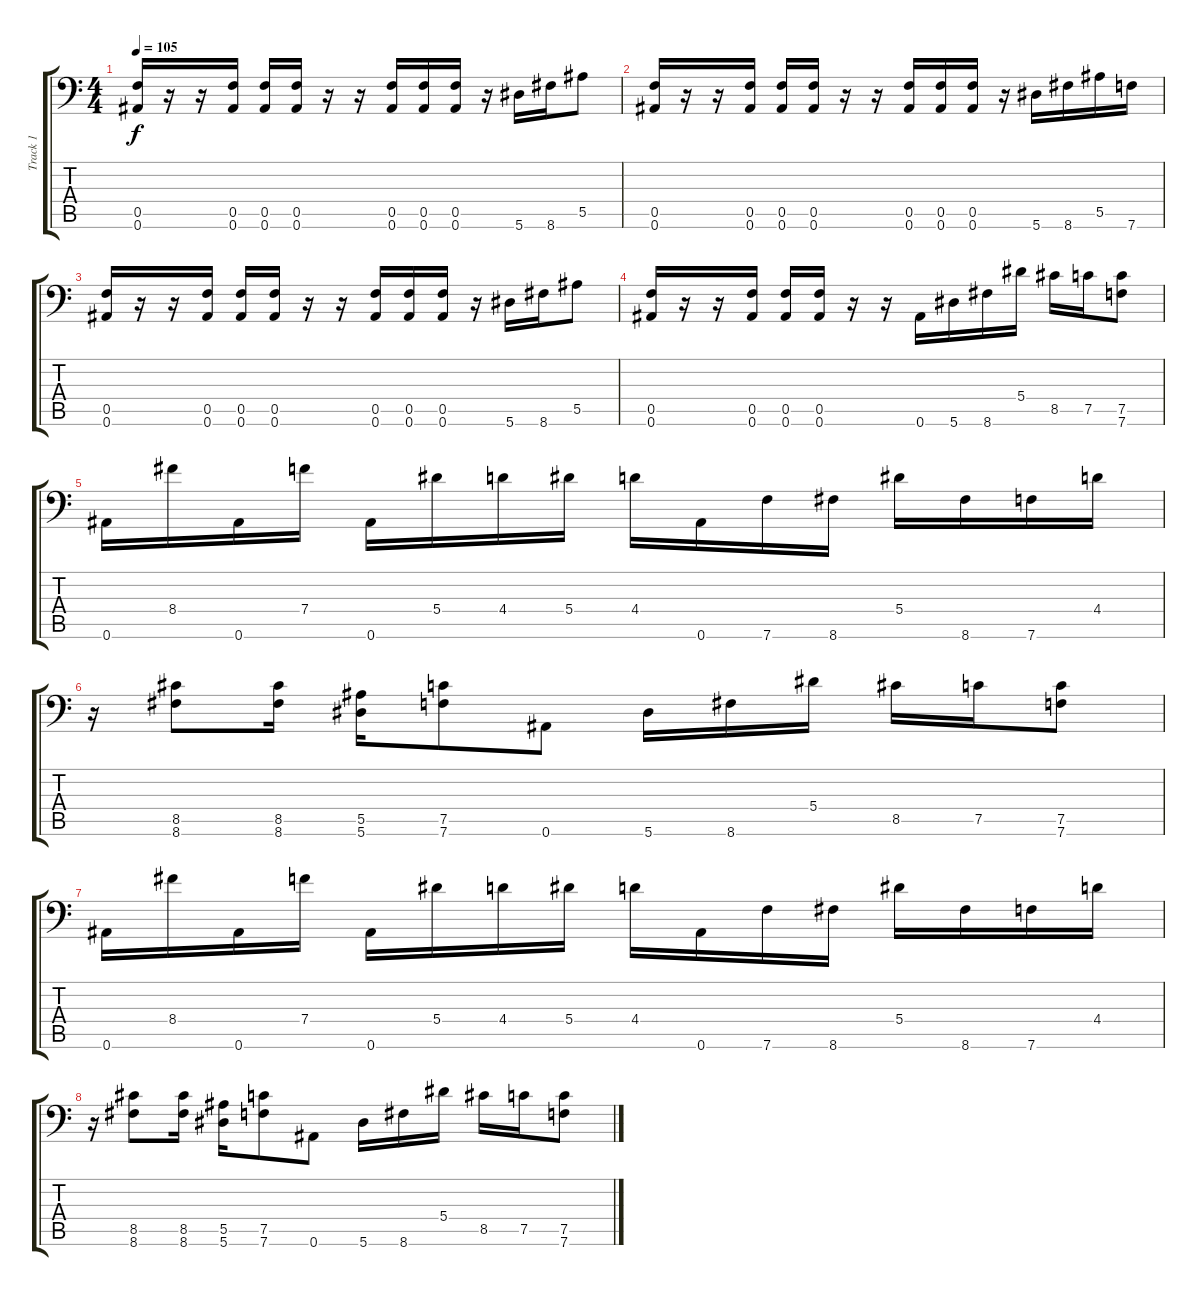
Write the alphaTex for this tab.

\track ("Track 1" "Track 1") {instrument overdrivenguitar}
\staff {score tabs}
\tuning (C4 G3 Eb3 Bb2 F2 Bb1) {hide}
\ts (4 4)
\tempo 105
\clef f4
\ks c
(0.5 0.6).16{dy f} r.16 r.16 (0.5 0.6).16 (0.5 0.6).16 (0.5 0.6).16 r.16 r.16 (0.5 0.6).16 (0.5 0.6).16 (0.5 0.6).16 r.16 5.6.16 8.6.16 5.5.8 |
(0.5 0.6).16 r.16 r.16 (0.5 0.6).16 (0.5 0.6).16 (0.5 0.6).16 r.16 r.16 (0.5 0.6).16 (0.5 0.6).16 (0.5 0.6).16 r.16 5.6.16 8.6.16 5.5.16 7.6.16 |
(0.5 0.6).16 r.16 r.16 (0.5 0.6).16 (0.5 0.6).16 (0.5 0.6).16 r.16 r.16 (0.5 0.6).16 (0.5 0.6).16 (0.5 0.6).16 r.16 5.6.16 8.6.16 5.5.8 |
(0.5 0.6).16 r.16 r.16 (0.5 0.6).16 (0.5 0.6).16 (0.5 0.6).16 r.16 r.16 0.6.16 5.6.16 8.6.16 5.4.16 8.5.16 7.5.16 (7.5 7.6).8 |
0.6.16 8.4.16 0.6.16 7.4.16 0.6.16 5.4.16 4.4.16 5.4.16 4.4.16 0.6.16 7.6.16 8.6.16 5.4.16 8.6.16 7.6.16 4.4.16 |
r.16 (8.5 8.6).8 (8.5 8.6).16 (5.5 5.6).16 (7.5 7.6).8 0.6.8 5.6.16 8.6.16 5.4.16 8.5.16 7.5.16 (7.5 7.6).8 |
0.6.16 8.4.16 0.6.16 7.4.16 0.6.16 5.4.16 4.4.16 5.4.16 4.4.16 0.6.16 7.6.16 8.6.16 5.4.16 8.6.16 7.6.16 4.4.16 |
r.16 (8.5 8.6).8 (8.5 8.6).16 (5.5 5.6).16 (7.5 7.6).8 0.6.8 5.6.16 8.6.16 5.4.16 8.5.16 7.5.16 (7.5 7.6).8
